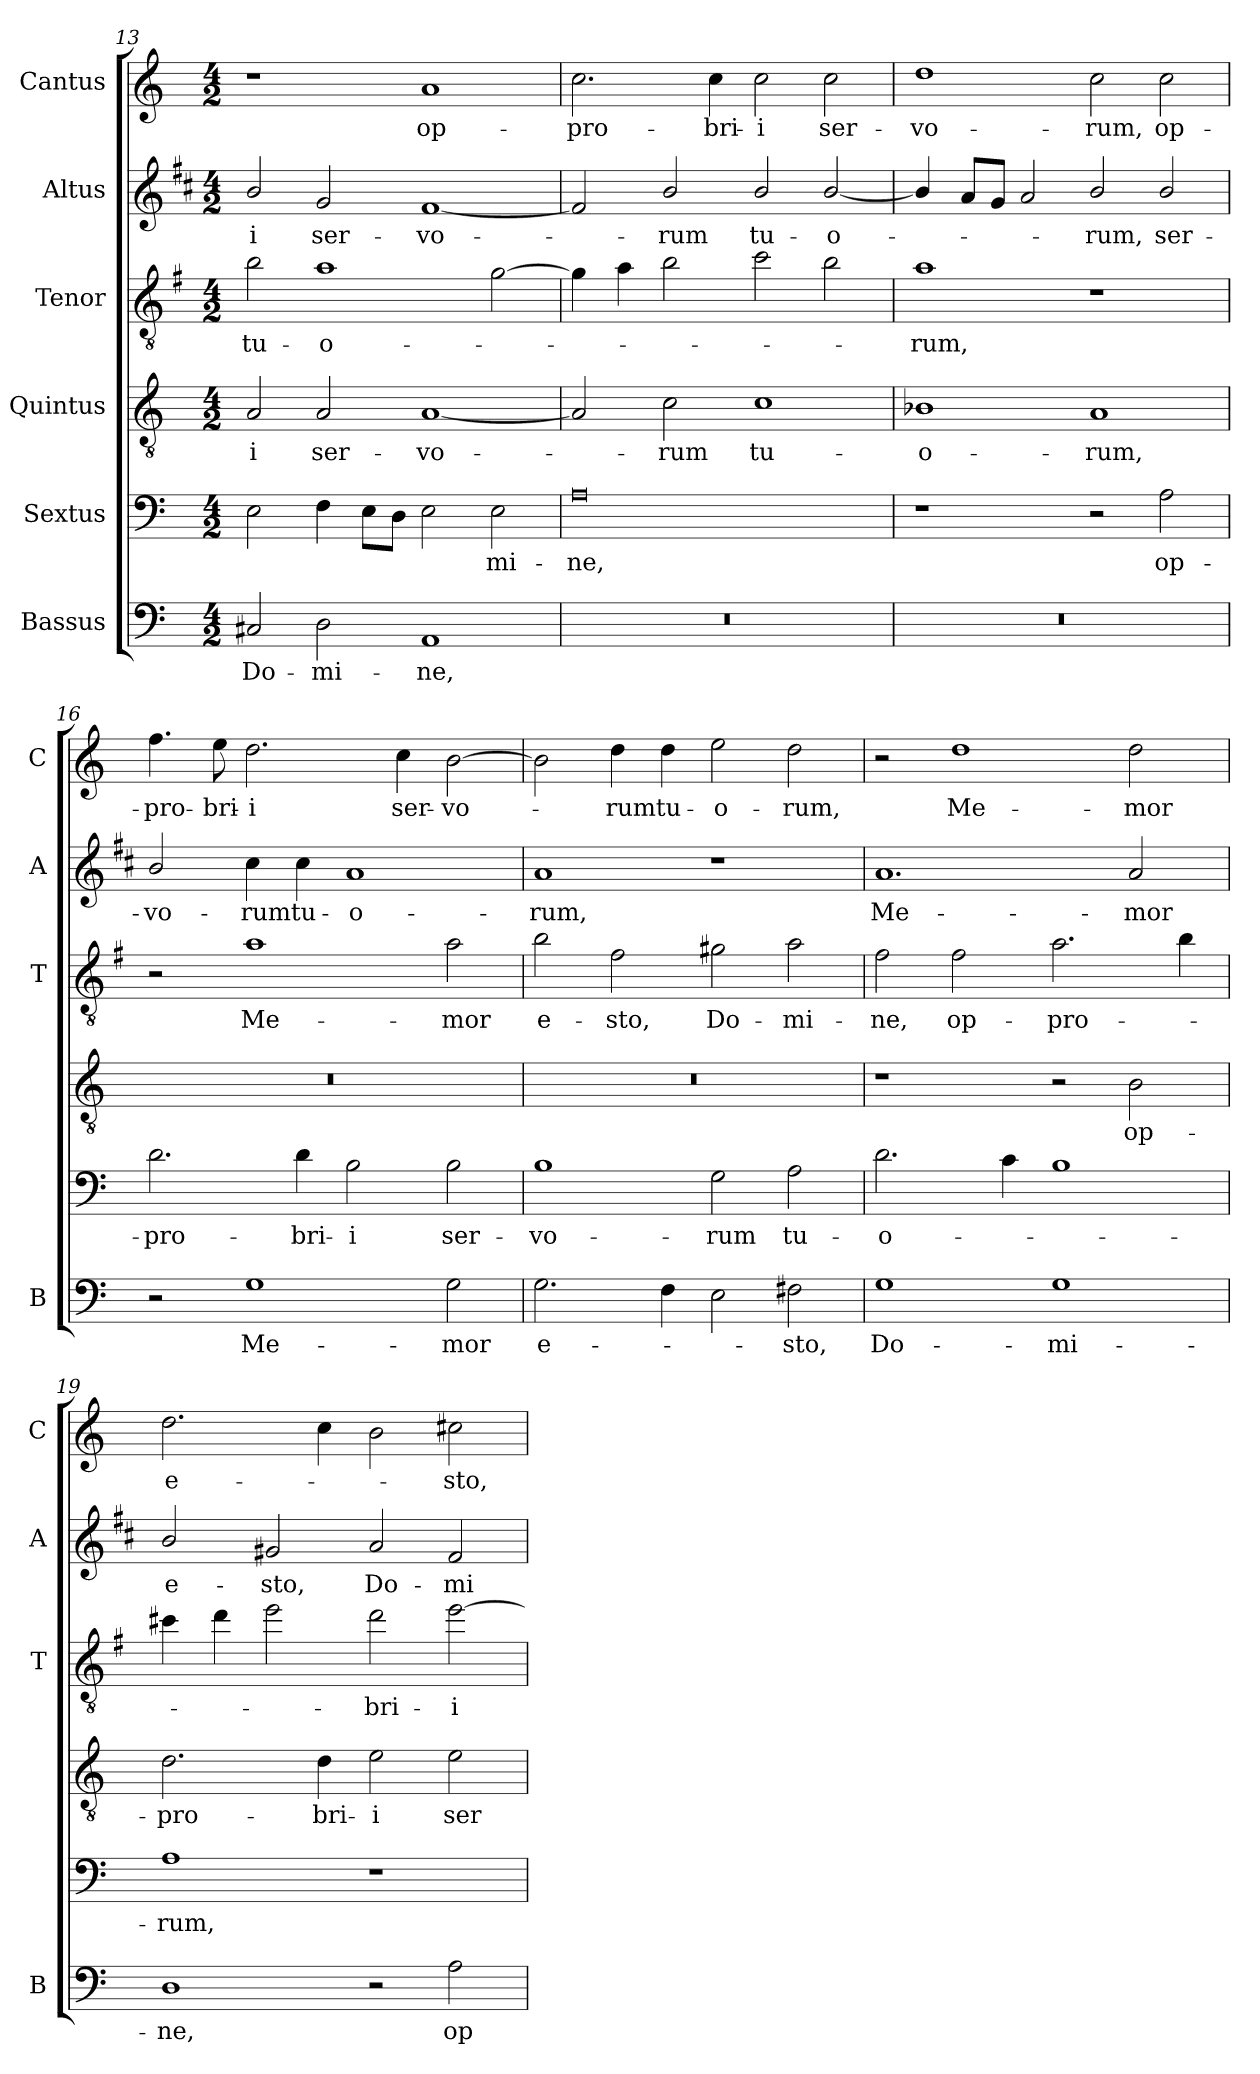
**kern	**text	**kern	**text	**kern	**text	**kern	**text	**kern	**text	**kern	**text
*part6	*part6	*part5	*part5	*part4	*part4	*part3	*part3	*part2	*part2	*part1	*part1
*staff6	*staff6	*staff5	*staff5	*staff4	*staff4	*staff3	*staff3	*staff2	*staff2	*staff1	*staff1
*I"Bassus	*	*I"Sextus	*	*I"Quintus	*	*I"Tenor	*	*I"Altus	*	*I"Cantus	*
*I'B	*	*	*	*	*	*I'T	*	*I'A	*	*I'C	*
*clefF4	*	*clefF4	*	*clefGv2	*	*clefGv2	*	*clefG2	*	*clefG2	*
*	*	*	*	*	*	*ITrd4c7	*	*ITrd1c2	*	*	*
*k[]	*	*k[]	*	*k[]	*	*k[]	*	*k[]	*	*k[]	*
*C:	*	*C:	*	*C:	*	*C:	*	*C:	*	*C:	*
*M4/2	*	*M4/2	*	*M4/2	*	*M4/2	*	*M4/2	*	*M4/2	*
=13	=13	=13	=13	=13	=13	=13	=13	=13	=13	=13	=13
!	!LO:LY:b	!	!	!	!LO:LY:b	!	!LO:LY:b	!	!LO:LY:b	!	!
2C#X/	Do-	2E\	.	2A/	-i	2e\	tu-	2a/	-i	1r	.
!	!LO:LY:b	!	!	!	!LO:LY:b	!	!LO:LY:b	!	!LO:LY:b	!	!
2D\	-mi-	4F\	.	2A/	ser-	1d	-o-	2f/	ser-	.	.
.	.	8E\L	.	.	.	.	.	.	.	.	.
.	.	8D\J	.	.	.	.	.	.	.	.	.
!	!LO:LY:b	!	!	!	!LO:LY:b	!	!	!	!LO:LY:b	!	!LO:LY:b
1AA	-ne,	2E\	.	[1A	-vo-	.	.	[1e	-vo-	1a	op-
!	!	!	!LO:LY:b	!	!	!	!	!	!	!	!
.	.	2E\	-mi-	.	.	[2c\	.	.	.	.	.
=14	=14	=14	=14	=14	=14	=14	=14	=14	=14	=14	=14
!	!	!	!LO:LY:b	!	!	!	!	!	!	!	!LO:LY:b
0r	.	0A	-ne,	2A/]	.	4c\]	.	2e/]	.	2.cc\	-pro-
.	.	.	.	.	.	4d\	.	.	.	.	.
!	!	!	!	!	!LO:LY:b	!	!	!	!LO:LY:b	!	!
.	.	.	.	2c\	-rum	2e\	.	2a/	-rum	.	.
!	!	!	!	!	!	!	!	!	!	!	!LO:LY:b
.	.	.	.	.	.	.	.	.	.	4cc\	-bri-
!	!	!	!	!	!LO:LY:b	!	!	!	!LO:LY:b	!	!LO:LY:b
.	.	.	.	1c	tu-	2f\	.	2a/	tu-	2cc\	-i
!	!	!	!	!	!	!	!	!	!LO:LY:b	!	!LO:LY:b
.	.	.	.	.	.	2e\	.	[2a/	-o-	2cc\	ser-
=15	=15	=15	=15	=15	=15	=15	=15	=15	=15	=15	=15
!	!	!	!	!	!LO:LY:b	!	!LO:LY:b	!	!	!	!LO:LY:b
0r	.	1r	.	1B-X	-o-	1d	-rum,	4a/]	.	1dd	-vo-
.	.	.	.	.	.	.	.	8g/L	.	.	.
.	.	.	.	.	.	.	.	8f/J	.	.	.
.	.	.	.	.	.	.	.	2g/	.	.	.
!	!	!	!	!	!LO:LY:b	!	!	!	!LO:LY:b	!	!LO:LY:b
.	.	2r	.	1A	-rum,	1r	.	2a/	-rum,	2cc\	-rum,
!	!	!	!LO:LY:b	!	!	!	!	!	!LO:LY:b	!	!LO:LY:b
.	.	2A\	op-	.	.	.	.	2a/	ser-	2cc\	op-
=16	=16	=16	=16	=16	=16	=16	=16	=16	=16	=16	=16
!	!	!	!LO:LY:b	!	!	!	!	!	!LO:LY:b	!	!LO:LY:b
2r	.	2.d\	-pro-	0r	.	2r	.	2a/	-vo-	4.ff\	-pro-
!	!	!	!	!	!	!	!	!	!	!	!LO:LY:b
.	.	.	.	.	.	.	.	.	.	8ee\	-bri-
!	!LO:LY:b	!	!	!	!	!	!LO:LY:b	!	!LO:LY:b	!	!LO:LY:b
1G	Me-	.	.	.	.	1d	Me-	4b\	-rum	2.dd\	-i
!	!	!	!LO:LY:b	!	!	!	!	!	!LO:LY:b	!	!
.	.	4d\	-bri-	.	.	.	.	4b\	tu-	.	.
!	!	!	!LO:LY:b	!	!	!	!	!	!LO:LY:b	!	!
.	.	2B\	-i	.	.	.	.	1g	-o-	.	.
!	!	!	!	!	!	!	!	!	!	!	!LO:LY:b
.	.	.	.	.	.	.	.	.	.	4cc\	ser-
!	!LO:LY:b	!	!LO:LY:b	!	!	!	!LO:LY:b	!	!	!	!LO:LY:b
2G\	-mor	2B\	ser-	.	.	2d\	-mor	.	.	[2b\	-vo-
=17	=17	=17	=17	=17	=17	=17	=17	=17	=17	=17	=17
!	!LO:LY:b	!	!LO:LY:b	!	!	!	!LO:LY:b	!	!LO:LY:b	!	!
2.G\	e-	1B	-vo-	0r	.	2e\	e-	1g	-rum,	2b\]	.
!	!	!	!	!	!	!	!LO:LY:b	!	!	!	!LO:LY:b
.	.	.	.	.	.	2B\	-sto,	.	.	4dd\	-rum
!	!	!	!	!	!	!	!	!	!	!	!LO:LY:b
4F\	.	.	.	.	.	.	.	.	.	4dd\	tu-
!	!	!	!LO:LY:b	!	!	!	!LO:LY:b	!	!	!	!LO:LY:b
2E\	.	2G\	-rum	.	.	2c#X\	Do-	1r	.	2ee\	-o-
!	!LO:LY:b	!	!LO:LY:b	!	!	!	!LO:LY:b	!	!	!	!LO:LY:b
2F#X\	-sto,	2A\	tu-	.	.	2d\	-mi-	.	.	2dd\	-rum,
!!LO:LB:g=z
=18	=18	=18	=18	=18	=18	=18	=18	=18	=18	=18	=18
!	!LO:LY:b	!	!LO:LY:b	!	!	!	!LO:LY:b	!	!LO:LY:b	!	!
1G	Do-	2.d\	-o-	1r	.	2B\	-ne,	1.g	Me-	2r	.
!	!	!	!	!	!	!	!LO:LY:b	!	!	!	!LO:LY:b
.	.	.	.	.	.	2B\	op-	.	.	1dd	Me-
.	.	4c\	.	.	.	.	.	.	.	.	.
!	!LO:LY:b	!	!	!	!	!	!LO:LY:b	!	!	!	!
1G	-mi-	1B	.	2r	.	2.d\	-pro-	.	.	.	.
!	!	!	!	!	!LO:LY:b	!	!	!	!LO:LY:b	!	!LO:LY:b
.	.	.	.	2B\	op-	.	.	2g/	-mor	2dd\	-mor
.	.	.	.	.	.	4e\	.	.	.	.	.
=19	=19	=19	=19	=19	=19	=19	=19	=19	=19	=19	=19
!	!LO:LY:b	!	!LO:LY:b	!	!LO:LY:b	!	!	!	!LO:LY:b	!	!LO:LY:b
1D	-ne,	1A	-rum,	2.d\	-pro-	4f#X\	.	2a/	e-	2.dd\	e-
.	.	.	.	.	.	4g\	.	.	.	.	.
!	!	!	!	!	!	!	!	!	!LO:LY:b	!	!
.	.	.	.	.	.	2a\	.	2f#X/	-sto,	.	.
!	!	!	!	!	!LO:LY:b	!	!	!	!	!	!
.	.	.	.	4d\	-bri-	.	.	.	.	4cc\	.
!	!	!	!	!	!LO:LY:b	!	!LO:LY:b	!	!LO:LY:b	!	!
2r	.	1r	.	2e\	-i	2g\	-bri-	2g/	Do-	2b\	.
!	!LO:LY:b	!	!	!	!LO:LY:b	!	!LO:LY:b	!	!LO:LY:b	!	!LO:LY:b
2A\	op-	.	.	2e\	ser-	[2a\	-i	2e/	-mi-	2cc#X\	-sto,
=	=	=	=	=	=	=	=	=	=	=	=
*-	*-	*-	*-	*-	*-	*-	*-	*-	*-	*-	*-
